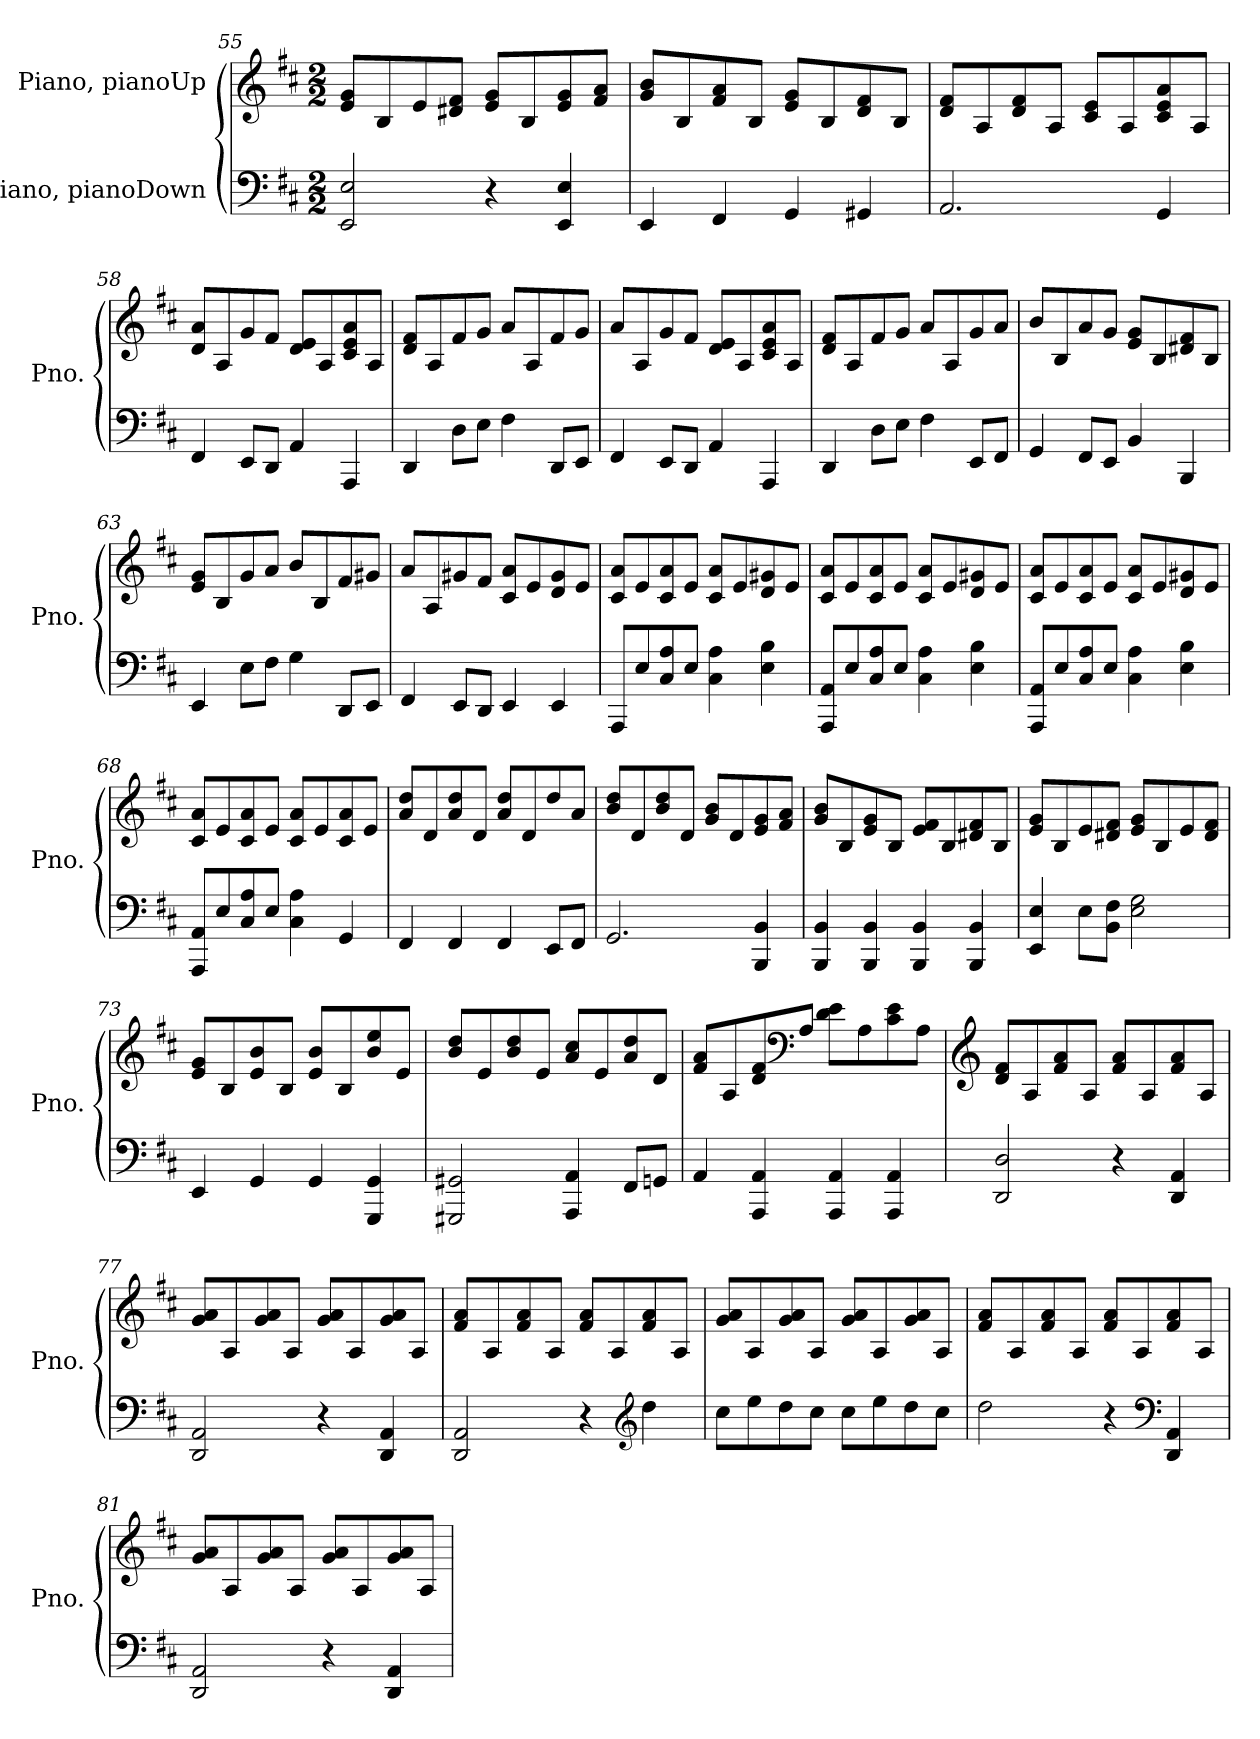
**kern	**kern
*part2	*part1
*staff2	*staff1
*I"Piano, pianoDown	*I"Piano, pianoUp
*I'Pno.	*I'Pno.
!!LO:LB:g=z
*clefF4	*clefG2
*k[f#c#]	*k[f#c#]
*M2/2	*M2/2
=55	=55
2EE/ 2E/	8e/ 8g/L
.	8B/
.	8e/
.	8d#X/ 8f#/J
4r	8e/ 8g/L
.	8B/
4EE/ 4E/	8e/ 8g/
.	8f#/ 8a/J
=56	=56
4EE/	8g/ 8b/L
.	8B/
4FF#/	8f#/ 8a/
.	8B/J
4GG/	8e/ 8g/L
.	8B/
4GG#X/	8d/ 8f#/
.	8B/J
=57	=57
2.AA/	8d/ 8f#/L
.	8A/
.	8d/ 8f#/
.	8A/J
.	8c#/ 8e/L
.	8A/
4GG/	8c#/ 8e/ 8a/
.	8A/J
=58	=58
4FF#/	8d/ 8a/L
.	8A/
8EE/L	8g/
8DD/J	8f#/J
4AA/	8d/ 8e/L
.	8A/
4AAA/	8c#/ 8e/ 8a/
.	8A/J
!!LO:LB:g=z
=59	=59
4DD/	8d/ 8f#/L
.	8A/
8D\L	8f#/
8E\J	8g/J
4F#\	8a/L
.	8A/
8DD/L	8f#/
8EE/J	8g/J
=60	=60
4FF#/	8a/L
.	8A/
8EE/L	8g/
8DD/J	8f#/J
4AA/	8d/ 8e/L
.	8A/
4AAA/	8c#/ 8e/ 8a/
.	8A/J
=61	=61
4DD/	8d/ 8f#/L
.	8A/
8D\L	8f#/
8E\J	8g/J
4F#\	8a/L
.	8A/
8EE/L	8g/
8FF#/J	8a/J
=62	=62
4GG/	8b/L
.	8B/
8FF#/L	8a/
8EE/J	8g/J
4BB/	8e/ 8g/L
.	8B/
4BBB/	8d#X/ 8f#/
.	8B/J
!!LO:LB:g=z
=63	=63
4EE/	8e/ 8g/L
.	8B/
8E\L	8g/
8F#\J	8a/J
4G\	8b/L
.	8B/
8DD/L	8f#/
8EE/J	8g#X/J
=64	=64
4FF#/	8a/L
.	8A/
8EE/L	8g#X/
8DD/J	8f#/J
4EE/	8c#/ 8a/L
.	8e/
4EE/	8d/ 8g#/
.	8e/J
=65	=65
8AAA/L	8c#/ 8a/L
8E/	8e/
8C#/ 8A/	8c#/ 8a/
8E/J	8e/J
4C#\ 4A\	8c#/ 8a/L
.	8e/
4E\ 4B\	8d/ 8g#X/
.	8e/J
=66	=66
8AAA/ 8AA/L	8c#/ 8a/L
8E/	8e/
8C#/ 8A/	8c#/ 8a/
8E/J	8e/J
4C#\ 4A\	8c#/ 8a/L
.	8e/
4E\ 4B\	8d/ 8g#X/
.	8e/J
!!LO:LB:g=z
=67	=67
8AAA/ 8AA/L	8c#/ 8a/L
8E/	8e/
8C#/ 8A/	8c#/ 8a/
8E/J	8e/J
4C#\ 4A\	8c#/ 8a/L
.	8e/
4E\ 4B\	8d/ 8g#X/
.	8e/J
=68	=68
8AAA/ 8AA/L	8c#/ 8a/L
8E/	8e/
8C#/ 8A/	8c#/ 8a/
8E/J	8e/J
4C#\ 4A\	8c#/ 8a/L
.	8e/
4GG/	8c#/ 8a/
.	8e/J
=69	=69
4FF#/	8a/ 8dd/L
.	8d/
4FF#/	8a/ 8dd/
.	8d/J
4FF#/	8a/ 8dd/L
.	8d/
8EE/L	8dd/
8FF#/J	8a/J
=70	=70
2.GG/	8b/ 8dd/L
.	8d/
.	8b/ 8dd/
.	8d/J
.	8g/ 8b/L
.	8d/
4BBB/ 4BB/	8e/ 8g/
.	8f#/ 8a/J
!!LO:PB:g=z
=71	=71
4BBB/ 4BB/	8g/ 8b/L
.	8B/
4BBB/ 4BB/	8e/ 8g/
.	8B/J
4BBB/ 4BB/	8e/ 8f#/L
.	8B/
4BBB/ 4BB/	8d#X/ 8f#/
.	8B/J
=72	=72
4EE/ 4E/	8e/ 8g/L
.	8B/
8E\L	8e/
8BB\ 8F#\J	8d#X/ 8f#/J
2E\ 2G\	8e/ 8g/L
.	8B/
.	8e/
.	8d#/ 8f#/J
=73	=73
4EE/	8e/ 8g/L
.	8B/
4GG/	8e/ 8b/
.	8B/J
4GG/	8e/ 8b/L
.	8B/
4GGG/ 4GG/	8b/ 8ee/
.	8e/J
=74	=74
2GGG#X/ 2GG#X/	8b/ 8dd/L
.	8e/
.	8b/ 8dd/
.	8e/J
4AAA/ 4AA/	8a/ 8cc#/L
.	8e/
8FF#/L	8a/ 8dd/
8GGn/J	8d/J
!!LO:LB:g=z
=75	=75
4AA/	8f#/ 8a/L
.	8A/
4AAA/ 4AA/	8d/ 8f#/
*	*clefF4
.	8A/J
4AAA/ 4AA/	8d\ 8e\L
.	8A\
4AAA/ 4AA/	8c#\ 8e\
.	8A\J
=76	=76
*	*clefG2
2DD/ 2D/	8d/ 8f#/L
.	8A/
.	8f#/ 8a/
.	8A/J
4r	8f#/ 8a/L
.	8A/
4DD/ 4AA/	8f#/ 8a/
.	8A/J
=77	=77
2DD/ 2AA/	8g/ 8a/L
.	8A/
.	8g/ 8a/
.	8A/J
4r	8g/ 8a/L
.	8A/
4DD/ 4AA/	8g/ 8a/
.	8A/J
=78	=78
2DD/ 2AA/	8f#/ 8a/L
.	8A/
.	8f#/ 8a/
.	8A/J
4r	8f#/ 8a/L
.	8A/
*clefG2	*
4dd\	8f#/ 8a/
.	8A/J
!!LO:LB:g=z
=79	=79
8cc#\L	8g/ 8a/L
8ee\	8A/
8dd\	8g/ 8a/
8cc#\J	8A/J
8cc#\L	8g/ 8a/L
8ee\	8A/
8dd\	8g/ 8a/
8cc#\J	8A/J
=80	=80
2dd\	8f#/ 8a/L
.	8A/
.	8f#/ 8a/
.	8A/J
4r	8f#/ 8a/L
.	8A/
*clefF4	*
4DD/ 4AA/	8f#/ 8a/
.	8A/J
=81	=81
2DD/ 2AA/	8g/ 8a/L
.	8A/
.	8g/ 8a/
.	8A/J
4r	8g/ 8a/L
.	8A/
4DD/ 4AA/	8g/ 8a/
.	8A/J
=	=
*-	*-
